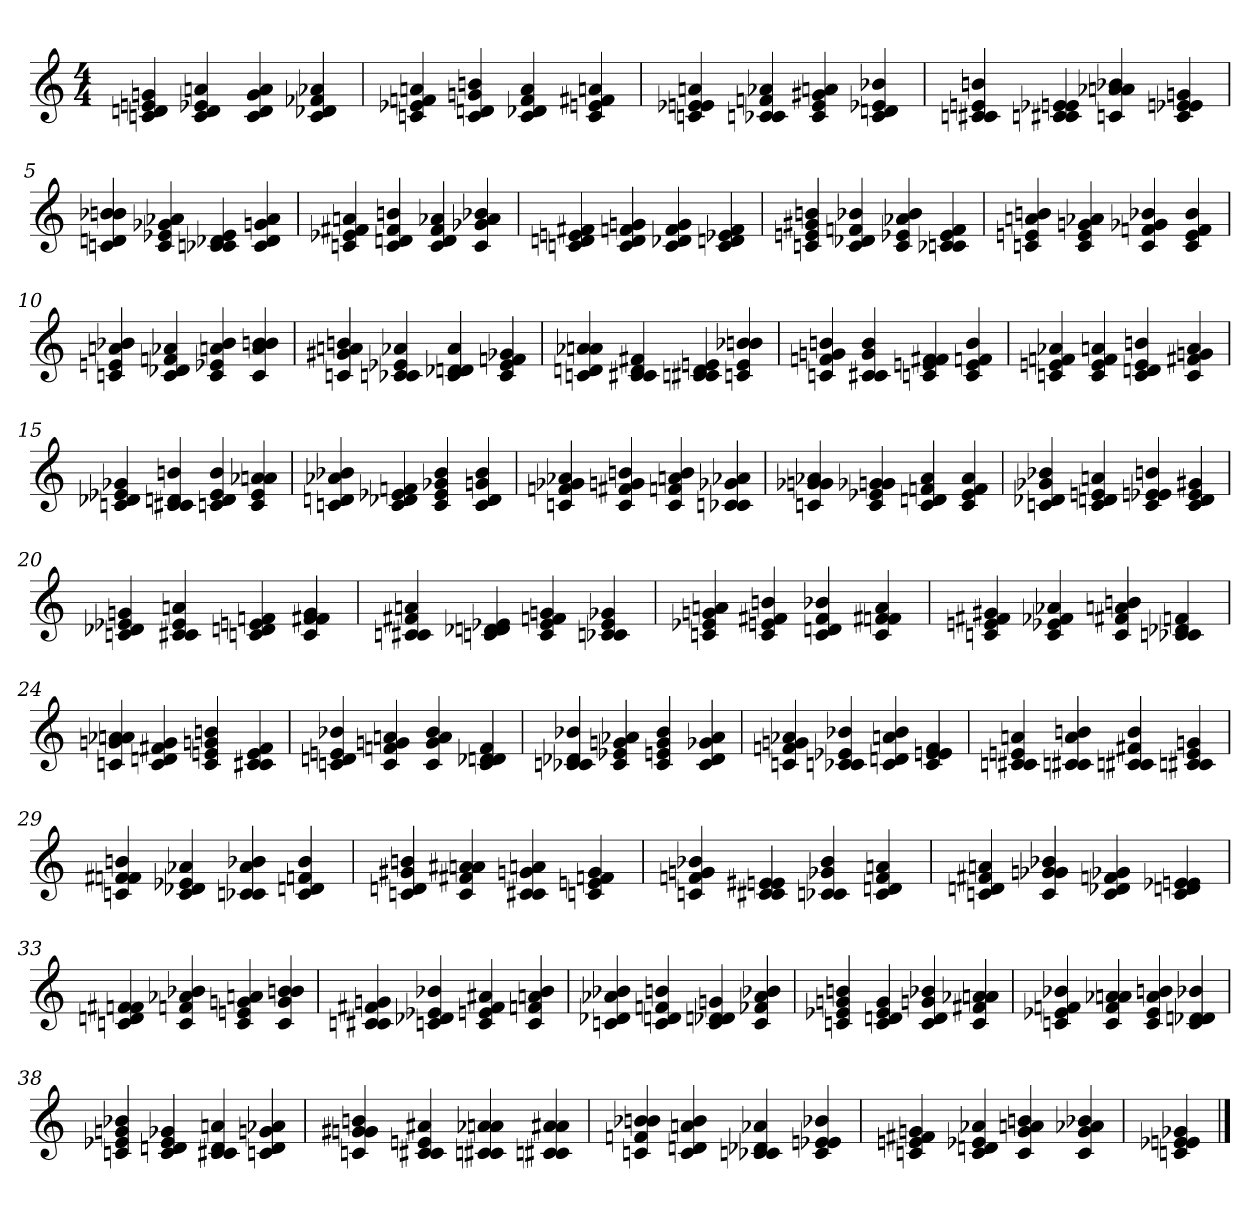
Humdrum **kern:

**kern
*part1
*staff1
*clefG2
*k[]
*M4/4
=1
4cn/ 4dn/ 4en/ 4gn/
4c/ 4d/ 4e-X/ 4an/
4c/ 4d/ 4g/ 4a/
4c/ 4d-X/ 4f-X/ 4a-X/
=2
4cn/ 4e-X/ 4fn/ 4an/
4c/ 4dn/ 4gn/ 4bn/
4c/ 4d-X/ 4f/ 4a/
4c/ 4en/ 4f#X/ 4an/
=3
4cn/ 4e-X/ 4en/ 4an/
4c-X/ 4cn/ 4fn/ 4a-X/
4c/ 4e/ 4g#X/ 4an/
4c/ 4dn/ 4e-X/ 4b-X/
!!LO:LB:g=z
=4
4cn/ 4c#X/ 4en/ 4bn/
4cn/ 4c#X/ 4e-X/ 4en/
4cn/ 4a-X/ 4an/ 4b-X/
4c/ 4e-X/ 4en/ 4gn/
=5
4cn/ 4dn/ 4b-X/ 4bn/
4c/ 4e-X/ 4g-X/ 4a-X/
4c-X/ 4cn/ 4d-X/ 4e-/
4c/ 4d-/ 4gn/ 4a-/
=6
4cn/ 4e-X/ 4f#X/ 4an/
4c/ 4dn/ 4f#/ 4bn/
4c/ 4d/ 4f#/ 4a-X/
4c/ 4g-X/ 4a-/ 4b-X/
!!LO:LB:g=z
=7
4cn/ 4dn/ 4en/ 4f#X/
4c/ 4d/ 4fn/ 4gn/
4c/ 4d-X/ 4f/ 4g/
4c/ 4dn/ 4e-X/ 4f/
=8
4cn/ 4en/ 4g#X/ 4bn/
4c/ 4d-X/ 4fn/ 4b-X/
4c/ 4e-X/ 4a-X/ 4b-/
4c-X/ 4cn/ 4e-/ 4f/
=9
4cn/ 4en/ 4an/ 4bn/
4c/ 4e/ 4gn/ 4a-X/
4c/ 4fn/ 4g-X/ 4b-X/
4c/ 4e/ 4f/ 4b-/
!!LO:LB:g=z
=10
4cn/ 4en/ 4an/ 4b-X/
4c/ 4d-X/ 4fn/ 4a-X/
4c/ 4e-X/ 4an/ 4b-/
4c/ 4a/ 4b-/ 4bn/
=11
4cn/ 4g#X/ 4an/ 4bn/
4c-X/ 4cn/ 4e-X/ 4a-X/
4c/ 4d-X/ 4dn/ 4a-/
4c/ 4e-/ 4fn/ 4g-X/
=12
4cn/ 4dn/ 4a-X/ 4an/
4c/ 4c#X/ 4d/ 4f#X/
4cn/ 4c#X/ 4d/ 4en/
4cn/ 4e/ 4b-X/ 4bn/
!!LO:LB:g=z
=13
4cn/ 4fn/ 4gn/ 4bn/
4c/ 4c#X/ 4g/ 4b/
4cn/ 4en/ 4f/ 4f#X/
4c/ 4e/ 4fn/ 4b/
=14
4cn/ 4en/ 4fn/ 4a-X/
4c/ 4e/ 4f/ 4an/
4c/ 4dn/ 4e/ 4bn/
4c/ 4f#X/ 4gn/ 4a/
=15
4cn/ 4d-X/ 4e-X/ 4g-X/
4c/ 4c#X/ 4dn/ 4bn/
4cn/ 4d/ 4e-/ 4b/
4c/ 4e-/ 4a-X/ 4an/
=16
4cn/ 4dn/ 4a-X/ 4b-X/
4c/ 4d-X/ 4e-X/ 4fn/
4c/ 4e-/ 4g-X/ 4b-/
4c/ 4d-/ 4gn/ 4b-/
!!LO:LB:g=z
=17
4cn/ 4fn/ 4g-X/ 4a-X/
4c/ 4f#X/ 4gn/ 4bn/
4c/ 4fn/ 4an/ 4b/
4c-X/ 4cn/ 4g-X/ 4a-X/
=18
4cn/ 4g-X/ 4gn/ 4a-X/
4c/ 4e-X/ 4g-X/ 4gn/
4c/ 4dn/ 4fn/ 4a-/
4c/ 4e-/ 4f/ 4a-/
=19
4cn/ 4d-X/ 4g-X/ 4b-X/
4c/ 4dn/ 4en/ 4an/
4c/ 4e-X/ 4en/ 4bn/
4c/ 4d/ 4e/ 4g#X/
!!LO:LB:g=z
=20
4cn/ 4d-X/ 4e-X/ 4gn/
4c/ 4c#X/ 4e-/ 4an/
4cn/ 4dn/ 4en/ 4fn/
4c/ 4f/ 4f#X/ 4g/
=21
4cn/ 4c#X/ 4f#X/ 4an/
4cn/ 4d-X/ 4dn/ 4e-X/
4c/ 4e-/ 4fn/ 4gn/
4c-X/ 4cn/ 4e-/ 4g-X/
=22
4cn/ 4e-X/ 4gn/ 4an/
4c/ 4en/ 4f#X/ 4bn/
4c/ 4dn/ 4f#/ 4b-X/
4c/ 4fn/ 4f#X/ 4a/
!!LO:LB:g=z
=23
4cn/ 4en/ 4f#X/ 4g#X/
4c/ 4e-X/ 4f-X/ 4a-X/
4c/ 4f#X/ 4an/ 4bn/
4c-X/ 4cn/ 4d-X/ 4fn/
=24
4cn/ 4gn/ 4a-X/ 4an/
4c/ 4dn/ 4f#X/ 4g/
4c/ 4en/ 4gn/ 4bn/
4c/ 4c#X/ 4e/ 4f#/
=25
4cn/ 4dn/ 4en/ 4b-X/
4c/ 4fn/ 4gn/ 4an/
4c/ 4g/ 4a/ 4b-/
4c/ 4d-X/ 4dn/ 4f/
!!LO:LB:g=z
=26
4c-X/ 4cn/ 4d-X/ 4b-X/
4c/ 4e-X/ 4gn/ 4a-X/
4c/ 4en/ 4g/ 4b-/
4c/ 4d-/ 4g-X/ 4a-/
=27
4cn/ 4fn/ 4gn/ 4a-X/
4c-X/ 4cn/ 4e-X/ 4b-X/
4c/ 4dn/ 4an/ 4b-/
4c/ 4e-/ 4en/ 4f/
=28
4cn/ 4c#X/ 4en/ 4an/
4cn/ 4c#X/ 4a/ 4bn/
4cn/ 4c#X/ 4f#X/ 4b/
4cn/ 4c#X/ 4e/ 4gn/
!!LO:LB:g=z
=29
4cn/ 4fn/ 4f#X/ 4bn/
4c/ 4d-X/ 4e-X/ 4a-X/
4c-X/ 4cn/ 4a-/ 4b-X/
4c/ 4dn/ 4fn/ 4b-/
=30
4cn/ 4dn/ 4g#X/ 4bn/
4c/ 4f#X/ 4an/ 4a#X/
4c/ 4c#X/ 4gn/ 4an/
4cn/ 4en/ 4fn/ 4g/
=31
4cn/ 4fn/ 4gn/ 4b-X/
4c/ 4c#X/ 4en/ 4e#X/
4c-X/ 4cn/ 4g-X/ 4b-/
4c/ 4dn/ 4f/ 4an/
!!LO:PB:g=z
=32
4cn/ 4dn/ 4f#X/ 4an/
4c/ 4g-X/ 4gn/ 4b-X/
4c/ 4d-X/ 4fn/ 4g-X/
4c/ 4dn/ 4e-X/ 4en/
=33
4cn/ 4dn/ 4fn/ 4f#X/
4c/ 4fn/ 4a-X/ 4b-X/
4c/ 4en/ 4gn/ 4an/
4c/ 4g/ 4b-/ 4bn/
=34
4cn/ 4c#X/ 4f#X/ 4gn/
4cn/ 4d-X/ 4e-X/ 4b-X/
4c/ 4en/ 4f#/ 4a#X/
4c/ 4fn/ 4an/ 4b-/
!!LO:LB:g=z
=35
4cn/ 4d-X/ 4a-X/ 4b-X/
4c/ 4dn/ 4fn/ 4bn/
4c/ 4d-X/ 4dn/ 4gn/
4c/ 4f-X/ 4a-/ 4b-X/
=36
4cn/ 4e-X/ 4gn/ 4bn/
4c/ 4dn/ 4e-/ 4g/
4c/ 4d/ 4gn/ 4b-X/
4c/ 4f#X/ 4a-X/ 4an/
=37
4cn/ 4e-X/ 4fn/ 4b-X/
4c/ 4f/ 4a-X/ 4an/
4c/ 4e-/ 4a/ 4bn/
4c/ 4d-X/ 4dn/ 4b-X/
!!LO:LB:g=z
=38
4cn/ 4e-X/ 4gn/ 4b-X/
4c/ 4dn/ 4e-/ 4g-X/
4c/ 4c#X/ 4d/ 4an/
4cn/ 4d/ 4gn/ 4a-X/
=39
4cn/ 4gn/ 4g#X/ 4bn/
4c/ 4c#X/ 4en/ 4a#X/
4cn/ 4c#X/ 4a-X/ 4an/
4cn/ 4c#X/ 4a/ 4a#X/
=40
4cn/ 4fn/ 4b-X/ 4bn/
4c/ 4dn/ 4an/ 4b/
4c-X/ 4cn/ 4d-X/ 4a-X/
4c/ 4e-X/ 4en/ 4b-X/
!!LO:LB:g=z
=41
4cn/ 4en/ 4f#X/ 4gn/
4c/ 4dn/ 4e-X/ 4a-X/
4c/ 4g/ 4an/ 4bn/
4c/ 4g/ 4a-X/ 4b-X/
=42
4cn/ 4e-X/ 4en/ 4g-X/
==
*-
